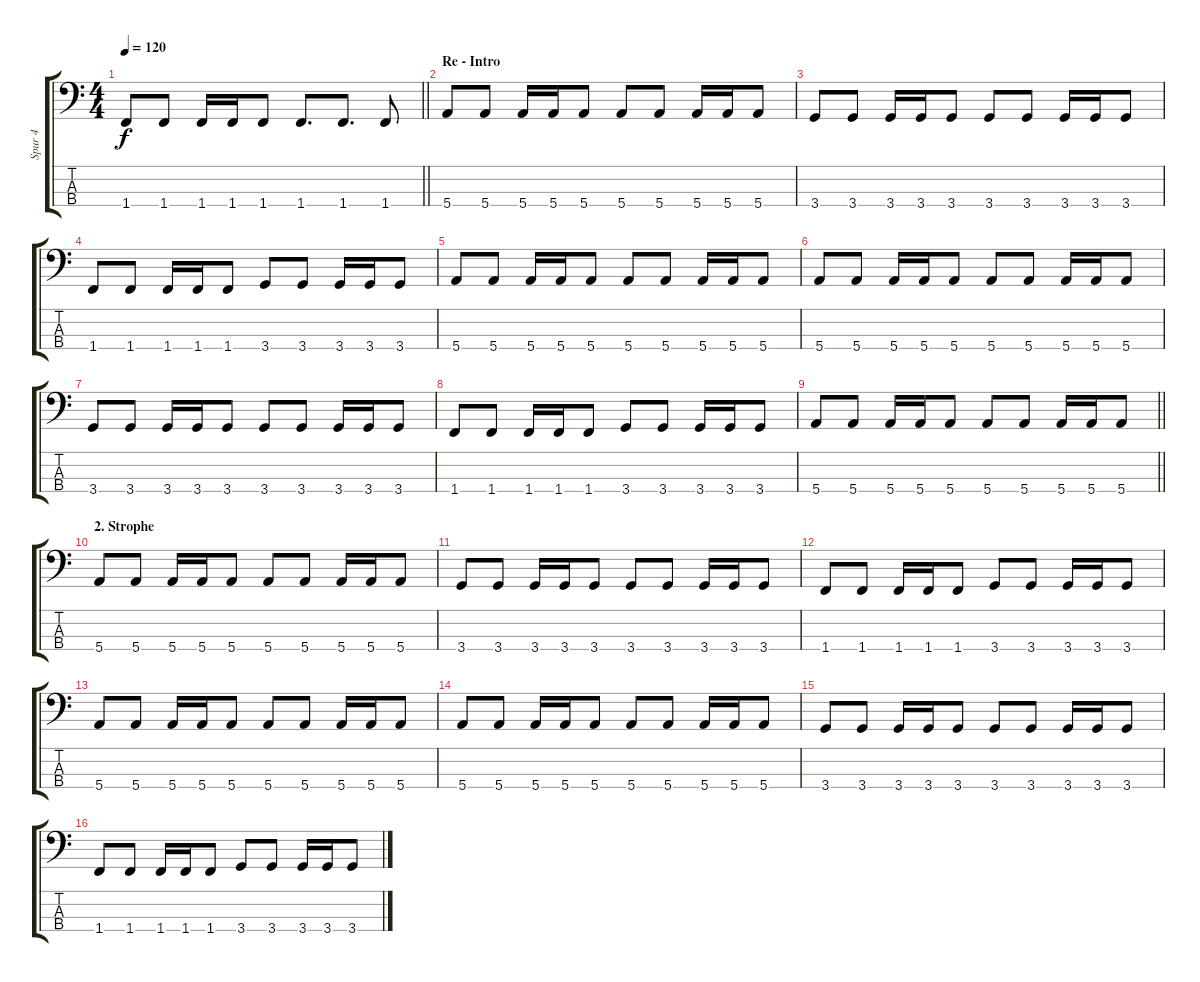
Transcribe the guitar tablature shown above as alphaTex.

\track ("Spur 4" "Spur 4") {instrument electricbassfinger}
\staff {score tabs}
\tuning (G2 D2 A1 E1) {hide}
\ts (4 4)
\tempo 120
\clef f4
\barLineRight lightlight
\ks c
1.4.8{dy f} 1.4.8 1.4.16 1.4.16 1.4.8 1.4.8{d} 1.4.8{d} 1.4.8 |
\section ("" "Re - Intro")
5.4.8 5.4.8 5.4.16 5.4.16 5.4.8 5.4.8 5.4.8 5.4.16 5.4.16 5.4.8 |
3.4.8 3.4.8 3.4.16 3.4.16 3.4.8 3.4.8 3.4.8 3.4.16 3.4.16 3.4.8 |
1.4.8 1.4.8 1.4.16 1.4.16 1.4.8 3.4.8 3.4.8 3.4.16 3.4.16 3.4.8 |
5.4.8 5.4.8 5.4.16 5.4.16 5.4.8 5.4.8 5.4.8 5.4.16 5.4.16 5.4.8 |
5.4.8 5.4.8 5.4.16 5.4.16 5.4.8 5.4.8 5.4.8 5.4.16 5.4.16 5.4.8 |
3.4.8 3.4.8 3.4.16 3.4.16 3.4.8 3.4.8 3.4.8 3.4.16 3.4.16 3.4.8 |
1.4.8 1.4.8 1.4.16 1.4.16 1.4.8 3.4.8 3.4.8 3.4.16 3.4.16 3.4.8 |
\barLineRight lightlight
5.4.8 5.4.8 5.4.16 5.4.16 5.4.8 5.4.8 5.4.8 5.4.16 5.4.16 5.4.8 |
\section ("" "2. Strophe")
5.4.8 5.4.8 5.4.16 5.4.16 5.4.8 5.4.8 5.4.8 5.4.16 5.4.16 5.4.8 |
3.4.8 3.4.8 3.4.16 3.4.16 3.4.8 3.4.8 3.4.8 3.4.16 3.4.16 3.4.8 |
1.4.8 1.4.8 1.4.16 1.4.16 1.4.8 3.4.8 3.4.8 3.4.16 3.4.16 3.4.8 |
5.4.8 5.4.8 5.4.16 5.4.16 5.4.8 5.4.8 5.4.8 5.4.16 5.4.16 5.4.8 |
5.4.8 5.4.8 5.4.16 5.4.16 5.4.8 5.4.8 5.4.8 5.4.16 5.4.16 5.4.8 |
3.4.8 3.4.8 3.4.16 3.4.16 3.4.8 3.4.8 3.4.8 3.4.16 3.4.16 3.4.8 |
1.4.8 1.4.8 1.4.16 1.4.16 1.4.8 3.4.8 3.4.8 3.4.16 3.4.16 3.4.8
